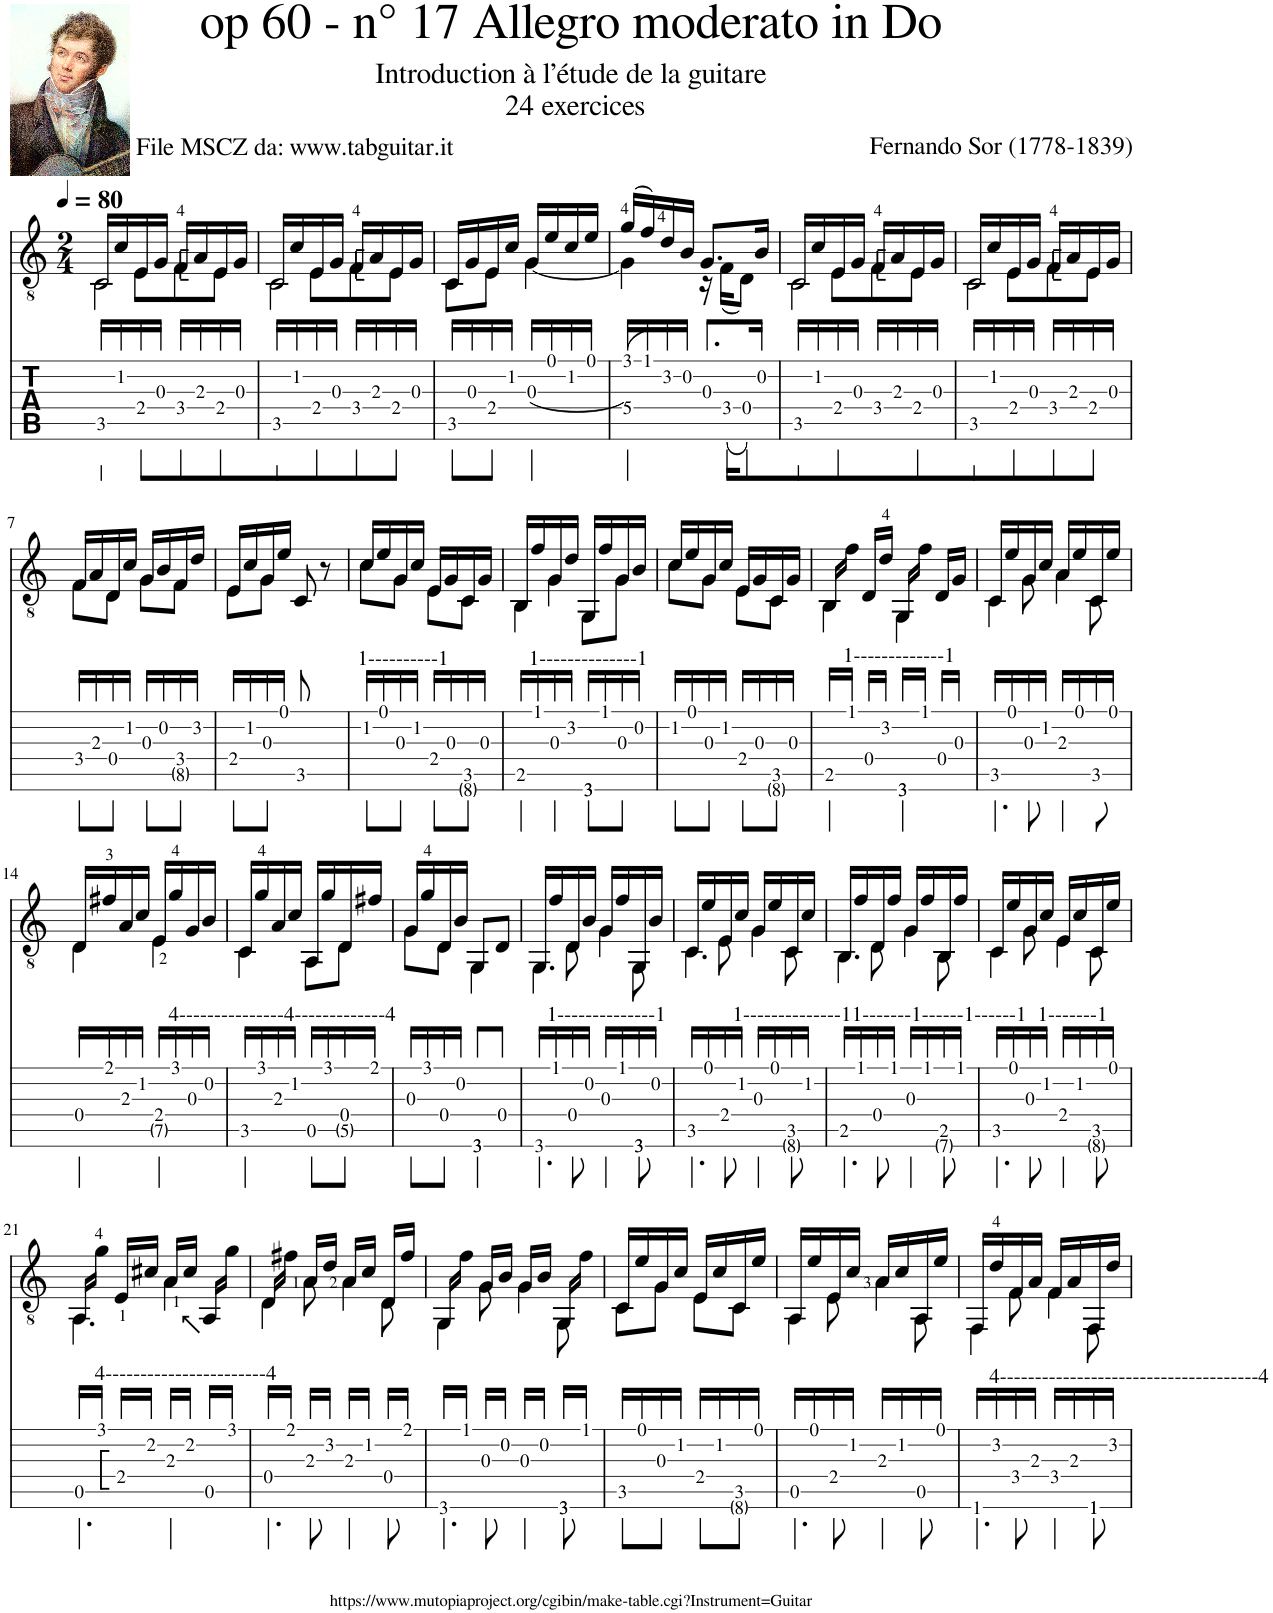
**kern	**kern
*part2	*part1
*staff2	*staff1
*I"Chitarra classica (Intavolatura)	*I"Chitarra classica
*stria6	*
*	*clefGv2
*k[]	*k[]
*M2/4	*M2/4
*MM80	*MM80
=1	=1
!LO:N:head=open	!LO:N:head=open
*^	*^
*	*^	*	*^
16C/LL	8ryy	2C\	16C/LL	8ryy	2C\
16c/	.	.	16c/	.	.
16E/	8E\L	.	16E/	8E\L	.
16G/JJ	.	.	16G/JJ	.	.
16F/LL	8F\	.	16F/LL	8F\	.
16A/	.	.	16A::/	.	.
16E/	8E\	.	16E/	8E\J	.
16G/JJ	.	.	16G/JJ	.	.
=2	=2	=2	=2	=2	=2
!LO:N:head=open	!	!	!LO:N:head=open	!	!
16C/LL	8ryy	2C\	16C/LL	8ryy	2C\
16c/	.	.	16c/	.	.
16E/	8E\	.	16E/	8E\L	.
16G/JJ	.	.	16G/JJ	.	.
16F/LL	8F\	.	16F/LL	8F\	.
16A/	.	.	16A::/	.	.
16E/	8E\J	.	16E/	8E\J	.
16G/JJ	.	.	16G/JJ	.	.
*	*v	*v	*	*	*
*	*	*	*v	*v
=3	=3	=3	=3
16C/LL	8C\L	16C/LL	8C\L
16G/	.	16G/	.
16E/	8E\J	16E/	8E\J
16c/JJ	.	16c/JJ	.
16G/LL	[4G\	16G/LL	[4G\
16e/	.	16e/	.
16c/	.	16c/	.
16e/JJ	.	16e/JJ	.
=4	=4	=4	=4
(16g/LL	4G\]	(16g/LL	4G\]
16f/)	.	16f/)	.
16d/	.	16d/	.
16B/JJ	.	16B/JJ	.
8.G/L	16r	8.G/L	16r
.	(16F\KL	.	(16F\KL
.	8D\)	.	8D\J)
16B/Jk	.	16B/Jk	.
*v	*v	*	*
*	*v	*v
=5	=5
!LO:N:head=open	!LO:N:head=open
*^	*^
*	*^	*	*^
16C/LL	8ryy	2C\	16C/LL	8ryy	2C\
16c/	.	.	16c/	.	.
16E/	8E\	.	16E/	8E\L	.
16G/JJ	.	.	16G/JJ	.	.
16F/LL	8F	.	16F/LL	8F\	.
16A/	.	.	16A::/	.	.
16E/	8E\	.	16E/	8E\J	.
16G/JJ	.	.	16G/JJ	.	.
=6	=6	=6	=6	=6	=6
!LO:N:head=open	!	!	!LO:N:head=open	!	!
16C/LL	8ryy	2C\	16C/LL	8ryy	2C\
16c/	.	.	16c/	.	.
16E/	8E\	.	16E/	8E\L	.
16G/JJ	.	.	16G/JJ	.	.
16F/LL	8F\	.	16F/LL	8F\	.
16A/	.	.	16A::/	.	.
16E/	8E\J	.	16E/	8E\J	.
16G/JJ	.	.	16G/JJ	.	.
*	*v	*v	*	*	*
*	*	*	*v	*v
!!LO:LB:g=z
=7	=7	=7	=7
16F/LL	8F\L	16F/LL	8F\L
16A/	.	16A/	.
16D/	8D\J	16D/	8D\J
16c/JJ	.	16c/JJ	.
16G/LL	8G\L	16G/LL	8G\L
16B/	.	16B/	.
16F/	8F\J	16F/	8F\J
16d/JJ	.	16d/JJ	.
=8	=8	=8	=8
16E/LL	8E\L	16E/LL	8E\L
16c/	.	16c/	.
16G/	8G\J	16G/	8G\J
16e/JJ	.	16e/JJ	.
8C/	4ryy	8C/	4ryy
8r	.	8r	.
=9	=9	=9	=9
!LO:TX:a:t=1----------1	!	!	!
16c/LL	8c\L	16c/LL	8c\L
16e/	.	16e/	.
16G/	8G\J	16G/	8G\J
16c/JJ	.	16c/JJ	.
16E/LL	8E\L	16E/LL	8E\L
16G/	.	16G/	.
16C/	8C\J	16C/	8C\J
16G/JJ	.	16G/JJ	.
=10	=10	=10	=10
*	*^	*	*^
16BB/LL	4BB\	8ryy	16BB/LL	4BB\	8ryy
!LO:TX:a:t=1--------------1	!	!	!	!	!
16f/	.	.	16f/	.	.
16G/	.	4G\	16G/	.	4G\
16d/JJ	.	.	16d/JJ	.	.
16GG/LL	8GG\L	.	16GG/LL	8GG\L	.
16f/	.	.	16f/	.	.
16G/	8G\J	8ryy	16G/	8G\J	8ryy
16B/JJ	.	.	16B/JJ	.	.
*	*v	*v	*	*	*
*	*	*	*v	*v
=11	=11	=11	=11
16c/LL	8c\L	16c/LL	8c\L
16e/	.	16e/	.
16G/	8G\J	16G/	8G\J
16c/JJ	.	16c/JJ	.
16E/LL	8E\L	16E/LL	8E\L
16G/	.	16G/	.
16C/	8C\J	16C/	8C\J
16G/JJ	.	16G/JJ	.
=12	=12	=12	=12
16BB/LL	4BB\	16BB/LL	4BB\
!LO:TX:a:t=1-------------1	!	!	!
16f/JJ	.	16f\JJ	.
16D/LL	.	16D/LL	.
16d/JJ	.	16d/JJ	.
16GG/LL	4GG\	16GG/LL	4GG\
16f/JJ	.	16f\JJ	.
16D/LL	.	16D/LL	.
16G/JJ	.	16G/JJ	.
=13	=13	=13	=13
*	*^	*	*^
16C/LL	4.C\	8ryy	16C/LL	4.C\	8ryy
16e/	.	.	16e/	.	.
16G/	.	8G\	16G/	.	8G\
16c/JJ	.	.	16c/JJ	.	.
16A/LL	.	4A\	16A/LL	.	4A\
16e/	.	.	16e/	.	.
16C/	8C	.	16C/	8C\	.
16e/JJ	.	.	16e/JJ	.	.
*	*v	*v	*	*	*
*	*	*	*v	*v
!!LO:LB:g=z
=14	=14	=14	=14
16D/LL	4D\	16D/LL	4D\
16f#X/	.	16f#X/	.
16A/	.	16A/	.
16c/JJ	.	16c/JJ	.
16E/LL	4E\	16E/LL	4E\
!LO:TX:a:t=4---------------4-------------4	!	!	!
16g/	.	16g/	.
16G/	.	16G/	.
16B/JJ	.	16B/JJ	.
=15	=15	=15	=15
16C/LL	4C\	16C/LL	4C\
16g/	.	16g/	.
16A/	.	16A/	.
16c/JJ	.	16c/JJ	.
16AA/LL	8AA\L	16AA/LL	8AA\L
16g/	.	16g/	.
16D/	8D\J	16D/	8D\J
16f#X/JJ	.	16f#X/JJ	.
=16	=16	=16	=16
16G/LL	8G\L	16G/LL	8G\L
16g/	.	16g/	.
16D/	8D\J	16D/	8D\J
16B/JJ	.	16B/JJ	.
8GG/L	4GG\	8GG/L	4GG\
8D/J	.	8D/J	.
=17	=17	=17	=17
*	*^	*	*^
16GG/LL	4.GG\	8ryy	16GG/LL	4.GG\	8ryy
!LO:TX:a:t=1--------------1	!	!	!	!	!
16f/	.	.	16f/	.	.
16D/	.	8D\	16D/	.	8D\
16B/JJ	.	.	16B/JJ	.	.
16G/LL	.	4G\	16G/LL	.	4G\
16f/	.	.	16f/	.	.
16GG/	8GG\	.	16GG/	8GG\	.
16B/JJ	.	.	16B/JJ	.	.
=18	=18	=18	=18	=18	=18
16C/LL	4.C\	8ryy	16C/LL	4.C\	8ryy
16e/	.	.	16e/	.	.
16E/	.	8E\	16E/	.	8E\
!LO:TX:a:t=1--------------1	!	!	!	!	!
16c/JJ	.	.	16c/JJ	.	.
16G/LL	.	4G\	16G/LL	.	4G\
16e/	.	.	16e/	.	.
16C/	8C\	.	16C/	8C\	.
16c/JJ	.	.	16c/JJ	.	.
=19	=19	=19	=19	=19	=19
16BB/LL	4.BB\	8ryy	16BB/LL	4.BB\	8ryy
!LO:TX:a:t=1-------1------1------1	!	!	!	!	!
16f/	.	.	16f/	.	.
16D/	.	8D\	16D/	.	8D\
16f/JJ	.	.	16f/JJ	.	.
16G/LL	.	4G\	16G/LL	.	4G\
16f/	.	.	16f/	.	.
16BB/	8BB\	.	16BB/	8BB\	.
16f/JJ	.	.	16f/JJ	.	.
=20	=20	=20	=20	=20	=20
16C/LL	4.C\	8ryy	16C/LL	4.C\	8ryy
16e/	.	.	16e/	.	.
16G/	.	8G\	16G/	.	8G\
!LO:TX:a:t=1-------1	!	!	!	!	!
16c/JJ	.	.	16c/JJ	.	.
16E/LL	.	4E\	16E/LL	.	4E\
16c/	.	.	16c/	.	.
16C/	8C\	.	16C/	8C\	.
16e/JJ	.	.	16e/JJ	.	.
!!LO:LB:g=z	!!	!!
=21	=21	=21	=21	=21	=21
16AA/LL	4.AA\	4ryy	16AA/LL	4.AA\	4ryy
!LO:TX:a:t=4-----------------------4	!	!	!	!	!
16g/JJ	.	.	16g\JJ	.	.
16E::/LL	.	.	16E/LL	.	.
16c#X/JJ	.	.	16c#X/JJ	.	.
!	!	!	!LO:TX:b:B:t=↖	!	!
16A/LL	.	4A\	16A/LL	.	4A\
16c#/JJ	.	.	16c#/JJ	.	.
16AA/LL	8ryy	.	16AA/LL	8ryy	.
16g/JJ	.	.	16g\JJ	.	.
=22	=22	=22	=22	=22	=22
16D/LL	4.D\	8ryy	16D/LL	4.D\	8ryy
16f#X/JJ	.	.	16f#X\JJ	.	.
16A/LL	.	8A\	16A/LL	.	8A\
16d/JJ	.	.	16d/JJ	.	.
16A/LL	.	4A\	16A/LL	.	4A\
16c/JJ	.	.	16c/JJ	.	.
16D/LL	8D\	.	16D/LL	8D\	.
16f#/JJ	.	.	16f#/JJ	.	.
=23	=23	=23	=23	=23	=23
16GG/LL	4.GG\	8ryy	16GG/LL	4.GG\	8ryy
16f/JJ	.	.	16f\JJ	.	.
16G/LL	.	8G\	16G/LL	.	8G\
16B/JJ	.	.	16B/JJ	.	.
16G/LL	.	4G\	16G/LL	.	4G\
16B/JJ	.	.	16B/JJ	.	.
16GG/LL	8GG\	.	16GG/LL	8GG\	.
16f/JJ	.	.	16f\JJ	.	.
*	*v	*v	*	*	*
*	*	*	*v	*v
=24	=24	=24	=24
16C/LL	8C\L	16C/LL	8C\L
16e/	.	16e/	.
16G/	8G\J	16G/	8G\J
16c/JJ	.	16c/JJ	.
16E/LL	8E\L	16E/LL	8E\L
16c/	.	16c/	.
16C/	8C\J	16C/	8C\J
16e/JJ	.	16e/JJ	.
=25	=25	=25	=25
*	*^	*	*^
16AA/LL	4.AA\	8ryy	16AA/LL	4.AA\	8ryy
16e/	.	.	16e/	.	.
16E/	.	8E\	16E/	.	8E\
16c/JJ	.	.	16c/JJ	.	.
16A/LL	.	4A\	16A/LL	.	4A\
16c/	.	.	16c/	.	.
16AA/	8AA\	.	16AA/	8AA\	.
16e/JJ	.	.	16e/JJ	.	.
=26	=26	=26	=26	=26	=26
16FF/LL	4.FF\	8ryy	16FF/LL	4.FF\	8ryy
!LO:TX:a:t=4-------------------------------------4	!	!	!	!	!
16d/	.	.	16d/	.	.
16F/	.	8F\	16F/	.	8F\
16A/JJ	.	.	16A/JJ	.	.
16F/LL	.	4F\	16F/LL	.	4F\
16A/	.	.	16A/	.	.
16FF/	8FF\	.	16FF/	8FF\	.
16d/JJ	.	.	16d/JJ	.	.
*v	*v	*v	*	*	*
*	*v	*v	*v
=	=
*-	*-
